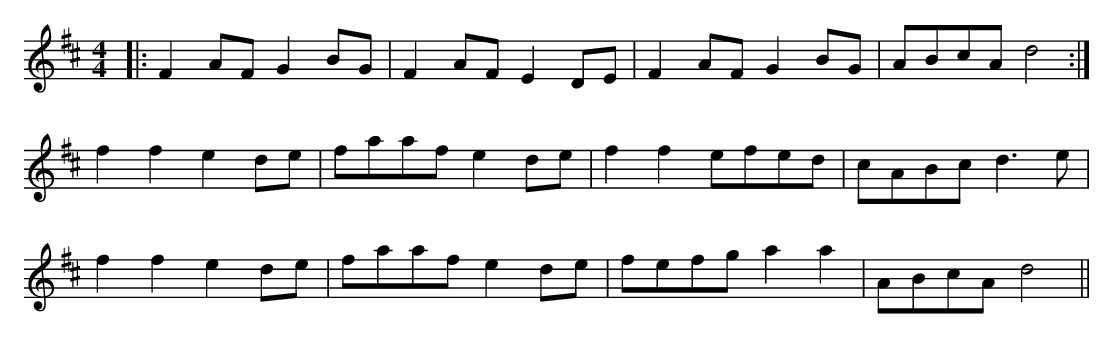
X:1
M:4/4
K:D
|:F2AF G2BG|F2AF E2DE|F2AF G2BG|ABcA d4:|
f2f2 e2de|faaf e2de|f2f2 efed|cABc d3e|
f2f2 e2de|faaf e2de|fefg a2a2|ABcA d4||
